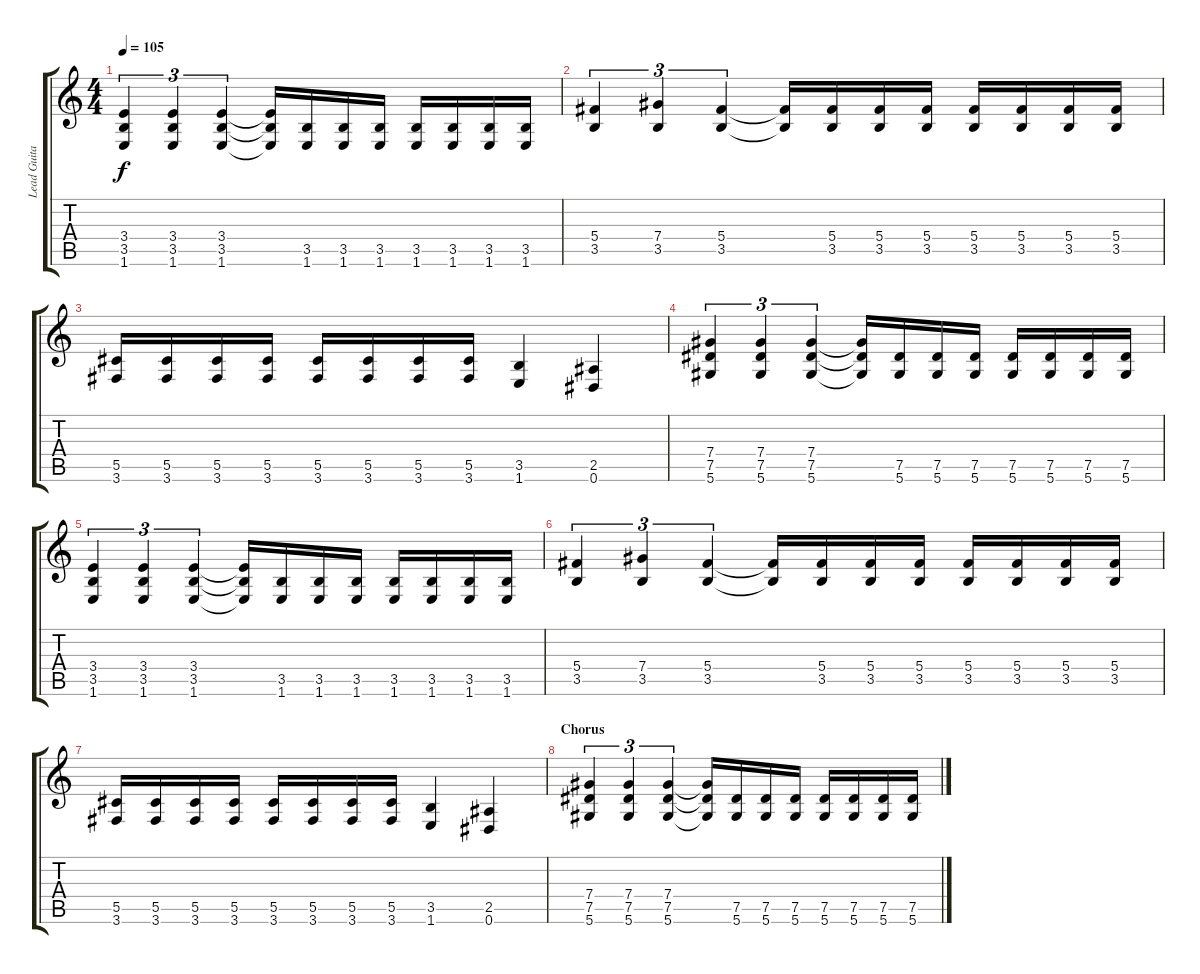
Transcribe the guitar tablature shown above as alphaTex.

\track ("Lead Guitar" "Lead Guita") {instrument distortionguitar}
\staff {score tabs}
\tuning (Eb4 Bb3 Gb3 Db3 Ab2 Eb2) {hide}
\ts (4 4)
\tempo 105
\clef g2
\ks c
(3.4 3.5 1.6).4{tu (3 2) dy f} (3.4 3.5 1.6).4{tu (3 2)} (3.4 3.5 1.6).4{tu (3 2)} (3.4{t} 3.5{t} 1.6{t}).16 (3.5 1.6).16 (3.5 1.6).16 (3.5 1.6).16 (3.5 1.6).16 (3.5 1.6).16 (3.5 1.6).16 (3.5 1.6).16 |
(5.4 3.5).4{tu (3 2)} (7.4 3.5).4{tu (3 2)} (5.4 3.5).4{tu (3 2)} (5.4{t} 3.5{t}).16 (5.4 3.5).16 (5.4 3.5).16 (5.4 3.5).16 (5.4 3.5).16 (5.4 3.5).16 (5.4 3.5).16 (5.4 3.5).16 |
(5.5 3.6).16 (5.5 3.6).16 (5.5 3.6).16 (5.5 3.6).16 (5.5 3.6).16 (5.5 3.6).16 (5.5 3.6).16 (5.5 3.6).16 (3.5 1.6).4 (2.5 0.6).4 |
(7.4 7.5 5.6).4{tu (3 2)} (7.4 7.5 5.6).4{tu (3 2)} (7.4 7.5 5.6).4{tu (3 2)} (7.4{t} 7.5{t} 5.6{t}).16 (7.5 5.6).16 (7.5 5.6).16 (7.5 5.6).16 (7.5 5.6).16 (7.5 5.6).16 (7.5 5.6).16 (7.5 5.6).16 |
(3.4 3.5 1.6).4{tu (3 2)} (3.4 3.5 1.6).4{tu (3 2)} (3.4 3.5 1.6).4{tu (3 2)} (3.4{t} 3.5{t} 1.6{t}).16 (3.5 1.6).16 (3.5 1.6).16 (3.5 1.6).16 (3.5 1.6).16 (3.5 1.6).16 (3.5 1.6).16 (3.5 1.6).16 |
(5.4 3.5).4{tu (3 2)} (7.4 3.5).4{tu (3 2)} (5.4 3.5).4{tu (3 2)} (5.4{t} 3.5{t}).16 (5.4 3.5).16 (5.4 3.5).16 (5.4 3.5).16 (5.4 3.5).16 (5.4 3.5).16 (5.4 3.5).16 (5.4 3.5).16 |
(5.5 3.6).16 (5.5 3.6).16 (5.5 3.6).16 (5.5 3.6).16 (5.5 3.6).16 (5.5 3.6).16 (5.5 3.6).16 (5.5 3.6).16 (3.5 1.6).4 (2.5 0.6).4 |
\section ("" "Chorus")
(7.4 7.5 5.6).4{tu (3 2)} (7.4 7.5 5.6).4{tu (3 2)} (7.4 7.5 5.6).4{tu (3 2)} (7.4{t} 7.5{t} 5.6{t}).16 (7.5 5.6).16 (7.5 5.6).16 (7.5 5.6).16 (7.5 5.6).16 (7.5 5.6).16 (7.5 5.6).16 (7.5 5.6).16
